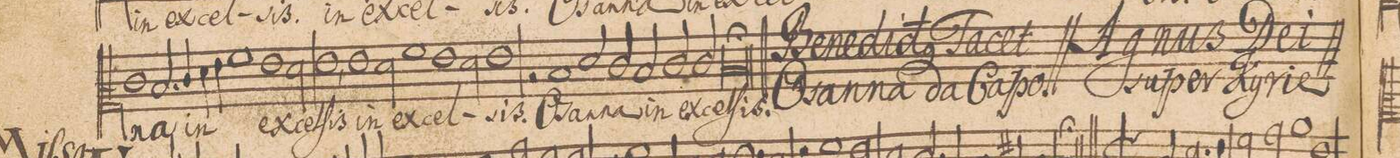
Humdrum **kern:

**kern	**text
*I"ALTVS.	*
*clefC2	*
*k[]	*
*met(C|)	*
*M2/1	*
1e	-na
2.d/	in
4e/	.
=82-	=82-
4f\	.
4g\	.
1a	.
1g\	ex-
=83-	=83-
2f\	-cel-
1g,	-ſis
=84-	=84-
1g	in
2f\	.
1a\	ex-
=85-	=85-
1g	-cel-
2f\	.
=86-	=86-
1g	-sis.
2rd	.
1d/	O-
=87-	=87-
2f/	-san-
2e/	-na
2d/	in
=88-	=88-
2e/	ex-
2e/	-cel-
1dl;	-ſis.
=89||-	=89||-
*>D	*
*M2/1	*
*met(C|)	*
0ryy	.
=90-	=90-
0ryy	.
=91-	=91-
0ryy	.
=92-	=92-
0ryy	.
=93-	=93-
0ryy	.
=94-	=94-
0ryy	.
=95-	=95-
0ryy	.
=96-	=96-
0ryy	.
=97-	=97-
0ryy	.
=98-	=98-
0ryy	.
=99-	=99-
0ryy	.
=100-	=100-
0ryy	.
=101-	=101-
0ryy	.
=102-	=102-
0ryy	.
=103-	=103-
0ryy	.
=104-	=104-
0ryy	.
=105-	=105-
0ryy	.
=106-	=106-
0ryy	.
=107-	=107-
0ryy	.
=108-	=108-
0ryy	.
=109-	=109-
0ryy	.
==	==
*-	*-
